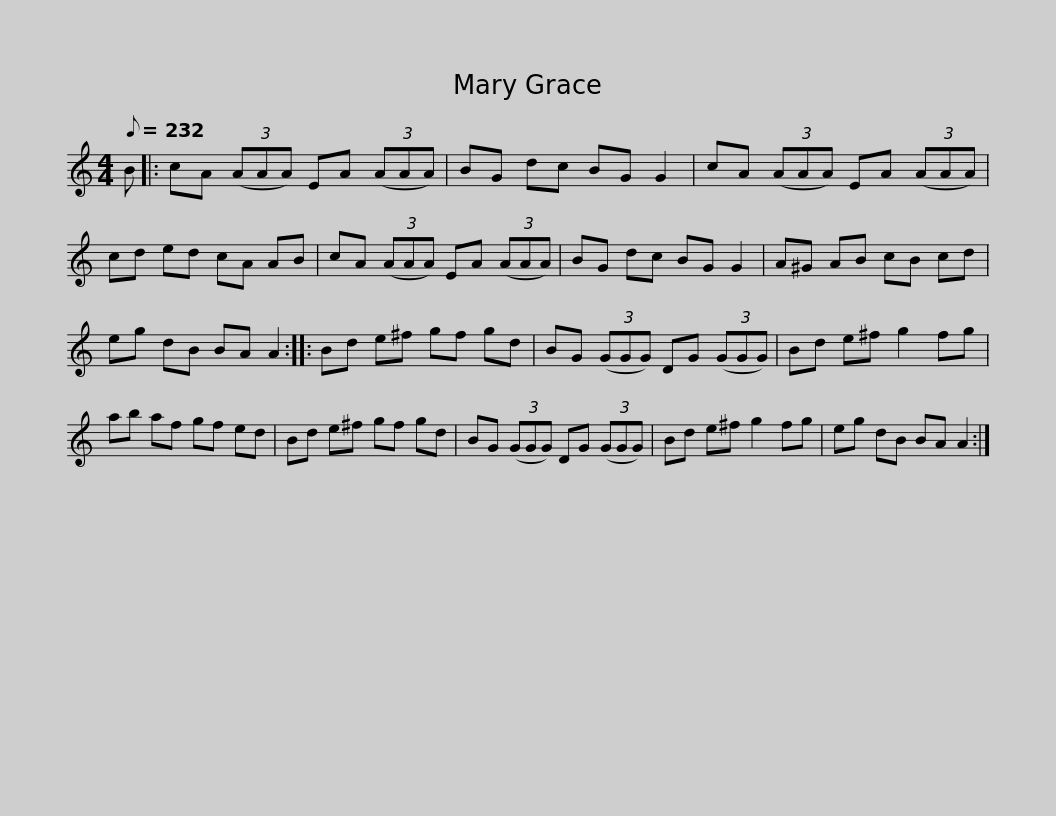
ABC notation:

X:1
L:1/8
Q:1/8=232
M:4/4
I:linebreak $
K:C
V:1 treble
V:1
 B |: cA (3(AAA) EA (3(AAA) | BG dc BG G2 | cA (3(AAA) EA (3(AAA) | cd ed cA AB | %5
 cA (3(AAA) EA (3(AAA) |$ BG dc BG G2 | A^G AB cB cd | eg dB BA A2 :: Bd e^f gf gd | %10
 BG (3(GGG) DG (3(GGG) |$ Bd e^f g2 fg | ab af gf ed | Bd e^f gf gd | BG (3(GGG) DG (3(GGG) | %15
 Bd e^f g2 fg |$ eg dB BA A2 :| %17
